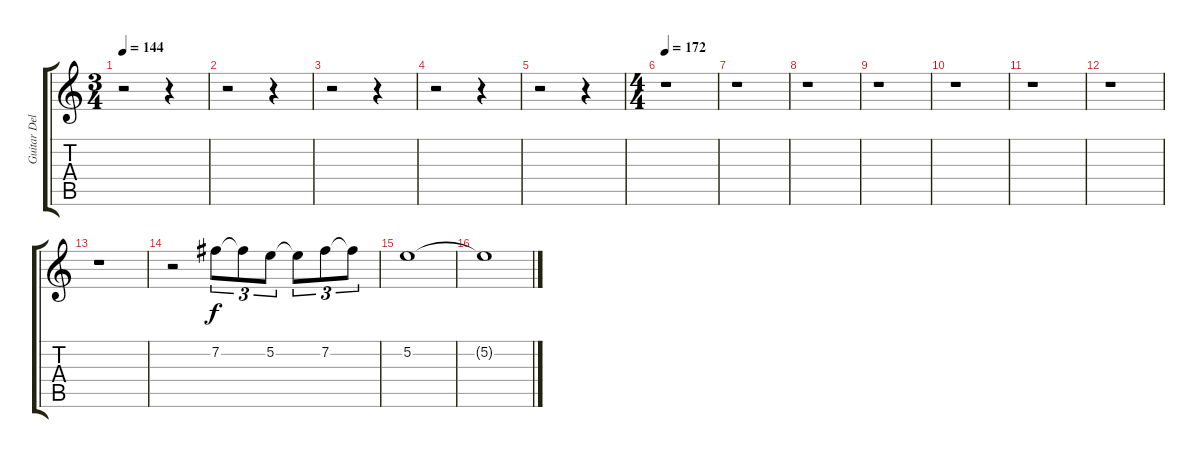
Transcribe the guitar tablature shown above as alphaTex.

\track ("Guitar Delay Left" "Guitar Del") {instrument distortionguitar}
\staff {score tabs}
\tuning (E4 B3 G3 D3 A2 E2) {hide}
\ts (3 4)
\tempo 144
\clef g2
\ks c
r.2{dy f} r.4 |
r.2 r.4 |
r.2 r.4 |
r.2 r.4 |
r.2 r.4 |
\ts (4 4)
\section ("" "")
\tempo 172
r.1 |
r.1 |
r.1 |
r.1 |
r.1 |
r.1 |
r.1 |
r.1 |
r.2 7.2.8{tu (3 2) volume 10 balance 0 instrument distortionguitar} 7.2{t}.8{tu (3 2)} 5.2.8{tu (3 2)} 5.2{t}.8{tu (3 2)} 7.2.8{tu (3 2)} 7.2{t}.8{tu (3 2)} |
5.2.1{volume 1} |
5.2{t}.1
